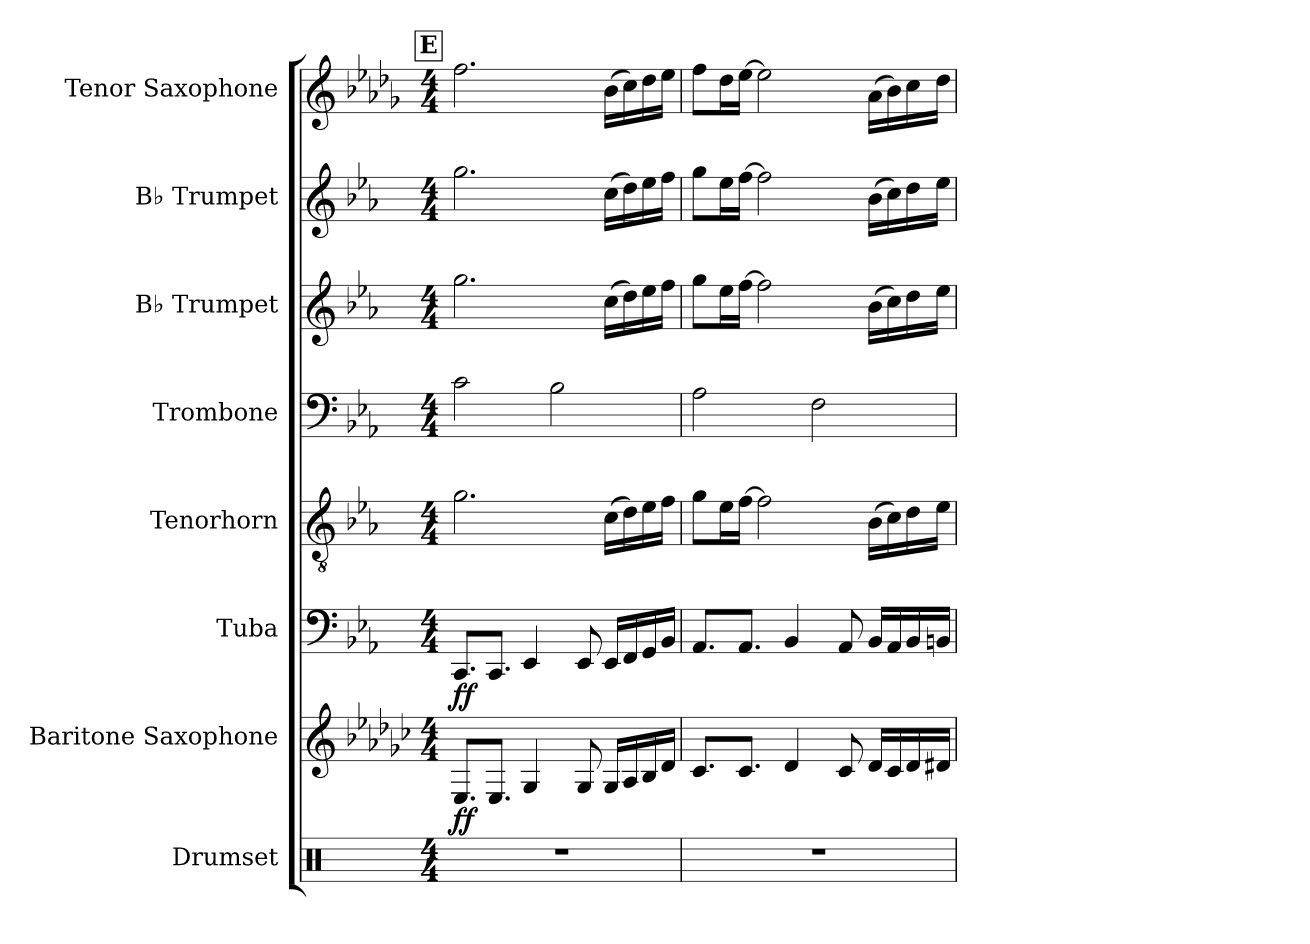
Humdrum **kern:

**kern	**kern	**dynam	**kern	**dynam	**kern	**kern	**kern	**kern	**kern
*part8	*part7	*part7	*part6	*part6	*part5	*part4	*part3	*part2	*part1
*staff8	*staff7	*staff7	*staff6	*staff6	*staff5	*staff4	*staff3	*staff2	*staff1
*I"Drumset	*I"Baritone Saxophone	*	*I"Tuba	*	*I"Tenorhorn	*I"Trombone	*I"B♭ Trumpet	*I"B♭ Trumpet	*I"Tenor Saxophone
*I'D. Set	*I'Bar. Sax.	*	*I'Tba.	*	*I'Tenh.	*I'Tbn.	*I'B♭ Tpt.	*I'B♭ Tpt.	*I'T. Sax.
*clefX	*clefG2	*	*clefF4	*	*clefGv2	*clefF4	*clefG2	*clefG2	*clefG2
*	*ITrd12c21	*	*	*	*ITrd1c2	*	*ITrd1c2	*ITrd1c2	*ITrd8c14
*k[]	*k[b-e-a-d-g-c-]	*	*k[b-e-a-]	*	*k[b-e-a-d-g-]	*k[b-e-a-]	*k[b-e-a-d-g-]	*k[b-e-a-d-g-]	*k[b-e-a-d-g-]
*M4/4	*M4/4	*	*M4/4	*	*M4/4	*M4/4	*M4/4	*M4/4	*M4/4
!!LO:REH:place=s1:a:B:fs=14:t=E
=49	=49	=49	=49	=49	=49	=49	=49	=49	=49
!	!	!LO:DY:b	!	!LO:DY:b	!	!	!	!	!
1r	8.EE-L	ff	8.CCL	ff	2.f	2c	2.ff	2.ff	2.f
.	8.EE-J	.	8.CCJ	.	.	.	.	.	.
.	4GG-	.	4EE-	.	.	.	.	.	.
.	.	.	.	.	.	2B-	.	.	.
.	8GG-	.	8EE-	.	.	.	.	.	.
.	16GG-LL	.	16EE-LL	.	(>16B-LL	.	(>16b-LL	(>16b-LL	(>16B-LL
.	16AA-	.	16FF	.	16c)	.	16cc)	16cc)	16c)
.	16BB-	.	16GG	.	16d-	.	16dd-	16dd-	16d-
.	16D-JJ	.	16BB-JJ	.	16e-JJ	.	16ee-JJ	16ee-JJ	16e-JJ
=50	=50	=50	=50	=50	=50	=50	=50	=50	=50
1r	8.C-L	.	8.AA-L	.	8fL	2A-	8ffL	8ffL	8fL
.	.	.	.	.	16d-L	.	16dd-L	16dd-L	16d-L
.	8.C-J	.	8.AA-J	.	[16e-JJ	.	[16ee-JJ	[16ee-JJ	[16e-JJ
.	.	.	.	.	2e-]	.	2ee-]	2ee-]	2e-]
.	4D-	.	4BB-	.	.	.	.	.	.
.	.	.	.	.	.	2F	.	.	.
.	8C-	.	8AA-	.	.	.	.	.	.
.	16D-LL	.	16BB-LL	.	(>16A-LL	.	(>16a-LL	(>16a-LL	(>16A-LL
.	16C-	.	16AA-	.	16B-)	.	16b-)	16b-)	16B-)
.	16D-	.	16BB-	.	16c	.	16cc	16cc	16c
.	16D#XJJ	.	16BBnJJ	.	16d-JJ	.	16dd-JJ	16dd-JJ	16d-JJ
=	=	=	=	=	=	=	=	=	=
*-	*-	*-	*-	*-	*-	*-	*-	*-	*-
